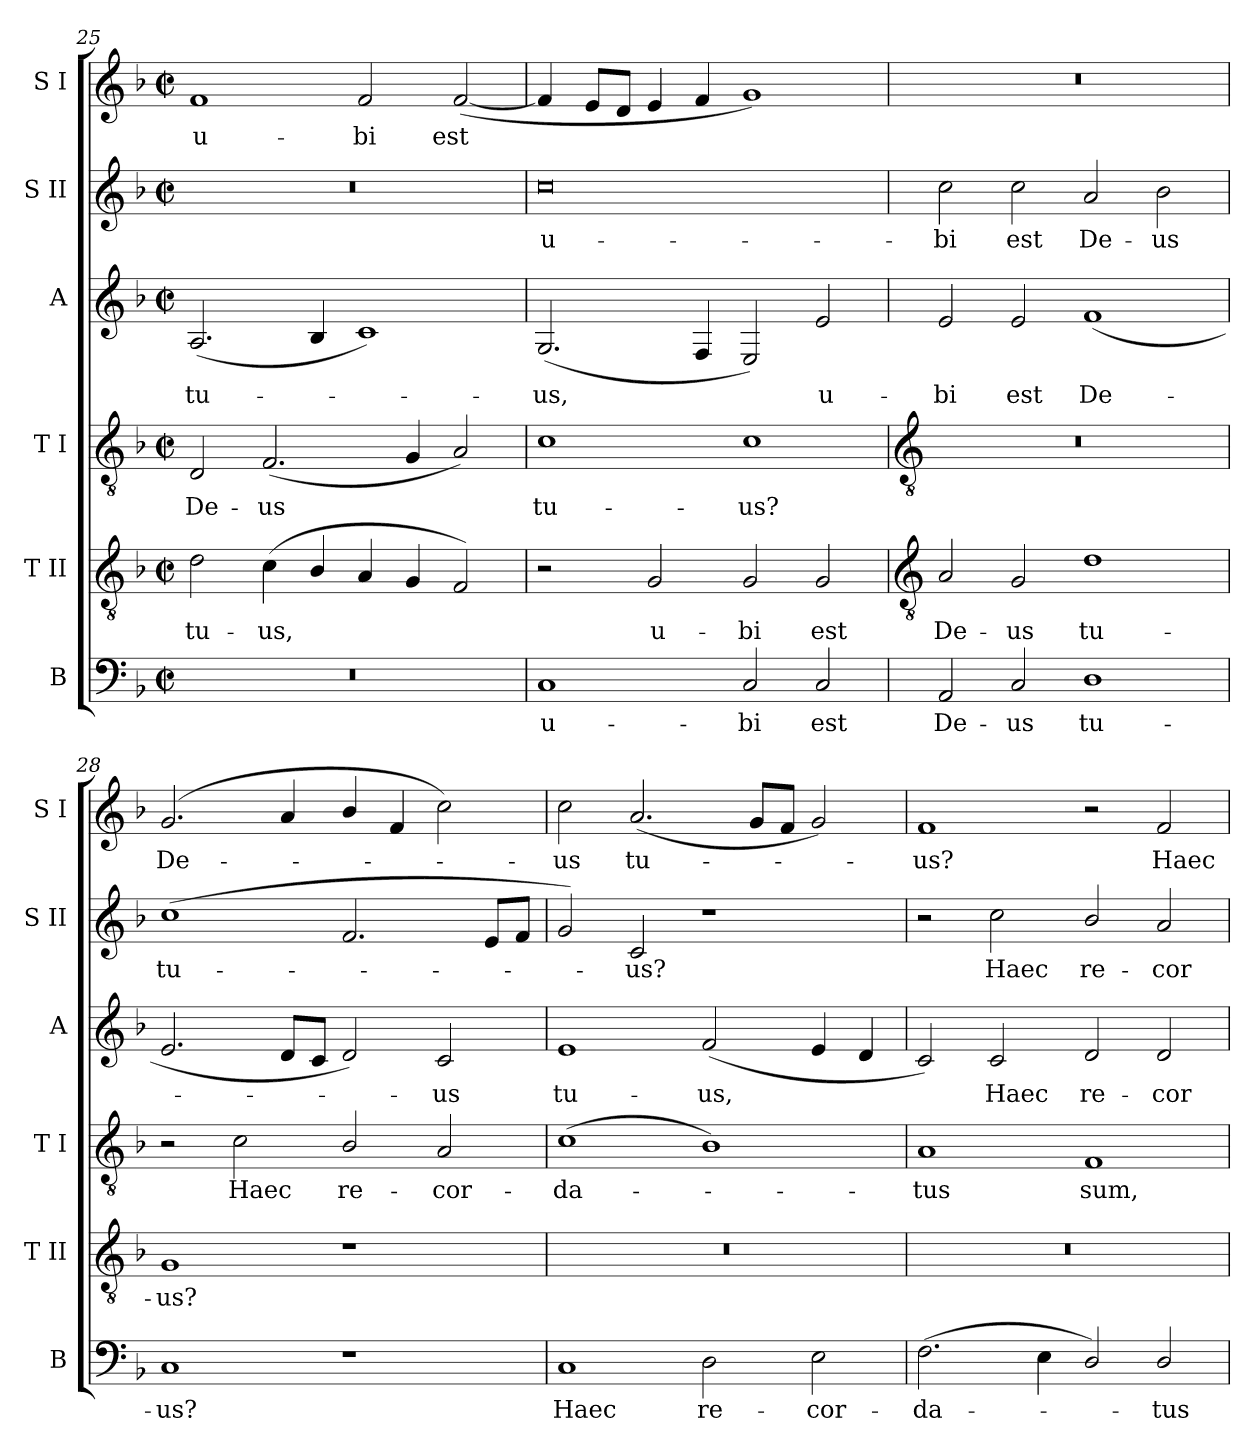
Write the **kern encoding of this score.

**kern	**text	**kern	**text	**kern	**text	**kern	**text	**kern	**text	**kern	**text
*part6	*part6	*part5	*part5	*part4	*part4	*part3	*part3	*part2	*part2	*part1	*part1
*staff6	*staff6	*staff5	*staff5	*staff4	*staff4	*staff3	*staff3	*staff2	*staff2	*staff1	*staff1
*I"B	*	*I"T II	*	*I"T I	*	*I"A	*	*I"S II	*	*I"S I	*
*I'B	*	*I'T II	*	*I'T I	*	*I'A	*	*I'S II	*	*I'S I	*
*clefF4	*	*clefGv2	*	*clefGv2	*	*clefG2	*	*clefG2	*	*clefG2	*
*k[b-]	*	*k[b-]	*	*k[b-]	*	*k[b-]	*	*k[b-]	*	*k[b-]	*
*F:	*	*F:	*	*F:	*	*F:	*	*F:	*	*F:	*
*M4/2	*	*M4/2	*	*M4/2	*	*M4/2	*	*M4/2	*	*M4/2	*
*met(c|)	*	*met(c|)	*	*met(c|)	*	*met(c|)	*	*met(c|)	*	*met(c|)	*
=25	=25	=25	=25	=25	=25	=25	=25	=25	=25	=25	=25
!	!	!	!LO:LY:b	!	!LO:LY:b	!	!LO:LY:b	!	!	!	!LO:LY:b
0r	.	2d	tu-	2D	De-	(<2.A	tu-	0r	.	1f	u-
!	!	!	!LO:LY:b	!	!LO:LY:b	!	!	!	!	!	!
.	.	(<4c	-us,	(<2.F	-us	.	.	.	.	.	.
.	.	4B-/	.	.	.	4B-	.	.	.	.	.
!	!	!	!	!	!	!	!	!	!	!	!LO:LY:b
.	.	4A	.	.	.	1c)	.	.	.	2f	-bi
.	.	4G	.	4G	.	.	.	.	.	.	.
!	!	!	!	!	!	!	!	!	!	!	!LO:LY:b
.	.	2F)	.	2A)	.	.	.	.	.	(<[2f	est
=26	=26	=26	=26	=26	=26	=26	=26	=26	=26	=26	=26
!	!LO:LY:b	!	!	!	!LO:LY:b	!	!LO:LY:b	!	!LO:LY:b	!	!
1C	u-	2r	.	1c	tu-	(<2.G	us,	0cc	u-	4f]	.
.	.	.	.	.	.	.	.	.	.	8eL	.
.	.	.	.	.	.	.	.	.	.	8dJ	.
!	!	!	!LO:LY:b	!	!	!	!	!	!	!	!
.	.	2G	u-	.	.	.	.	.	.	4e	.
.	.	.	.	.	.	4F	.	.	.	4f	.
!	!LO:LY:b	!	!LO:LY:b	!	!LO:LY:b	!	!	!	!	!	!
2C	-bi	2G	-bi	1c	-us?	2E)	.	.	.	1g)	.
!	!LO:LY:b	!	!LO:LY:b	!	!	!	!LO:LY:b	!	!	!	!
2C	est	2G	est	.	.	2e	u-	.	.	.	.
!!LO:LB:g=z
=27	=27	=27	=27	=27	=27	=27	=27	=27	=27	=27	=27
*	*	*clefGv2	*	*clefGv2	*	*	*	*	*	*	*
!	!LO:LY:b	!	!LO:LY:b	!	!	!	!LO:LY:b	!	!LO:LY:b	!	!
2AA	De-	2A	De-	0r	.	2e	-bi	2cc	-bi	0r	.
!	!LO:LY:b	!	!LO:LY:b	!	!	!	!LO:LY:b	!	!LO:LY:b	!	!
2C	-us	2G	-us	.	.	2e	est	2cc	est	.	.
!	!LO:LY:b	!	!LO:LY:b	!	!	!	!LO:LY:b	!	!LO:LY:b	!	!
1D	tu-	1d	tu-	.	.	(<1f	De-	2a	De-	.	.
!	!	!	!	!	!	!	!	!	!LO:LY:b	!	!
.	.	.	.	.	.	.	.	2b-	-us	.	.
=28	=28	=28	=28	=28	=28	=28	=28	=28	=28	=28	=28
!	!LO:LY:b	!	!LO:LY:b	!	!	!	!	!	!LO:LY:b	!	!LO:LY:b
1C	-us?	1G	-us?	2r	.	2.e	.	(<1cc	tu-	(<2.g	De-
!	!	!	!	!	!LO:LY:b	!	!	!	!	!	!
.	.	.	.	2c	Haec	.	.	.	.	.	.
.	.	.	.	.	.	8dL	.	.	.	4a	.
.	.	.	.	.	.	8cJ	.	.	.	.	.
!	!	!	!	!	!LO:LY:b	!	!	!	!	!	!
1r	.	1r	.	2B-/	re-	2d)	.	2.f	.	4b-/	.
.	.	.	.	.	.	.	.	.	.	4f	.
!	!	!	!	!	!LO:LY:b	!	!LO:LY:b	!	!	!	!
.	.	.	.	2A	-cor-	2c	us	.	.	2cc)	.
.	.	.	.	.	.	.	.	8eL	.	.	.
.	.	.	.	.	.	.	.	8fJ	.	.	.
=29	=29	=29	=29	=29	=29	=29	=29	=29	=29	=29	=29
!	!LO:LY:b	!	!	!	!LO:LY:b	!	!LO:LY:b	!	!	!	!LO:LY:b
1C	Haec	0r	.	(>1c	-da-	1e	tu-	2g)	.	2cc	us
!	!	!	!	!	!	!	!	!	!LO:LY:b	!	!LO:LY:b
.	.	.	.	.	.	.	.	2c	us?	(<2.a	tu-
!	!LO:LY:b	!	!	!	!	!	!LO:LY:b	!	!	!	!
2D	re-	.	.	1B-)	.	(<2f	-us,	1r	.	.	.
.	.	.	.	.	.	.	.	.	.	8gL	.
.	.	.	.	.	.	.	.	.	.	8fJ	.
!	!LO:LY:b	!	!	!	!	!	!	!	!	!	!
2E	-cor-	.	.	.	.	4e	.	.	.	2g)	.
.	.	.	.	.	.	4d	.	.	.	.	.
=30	=30	=30	=30	=30	=30	=30	=30	=30	=30	=30	=30
!	!LO:LY:b	!	!	!	!LO:LY:b	!	!	!	!	!	!LO:LY:b
(>2.F	-da-	0r	.	1A	tus	2c)	.	2r	.	1f	us?
!	!	!	!	!	!	!	!LO:LY:b	!	!LO:LY:b	!	!
.	.	.	.	.	.	2c	Haec	2cc	Haec	.	.
4E	.	.	.	.	.	.	.	.	.	.	.
!	!	!	!	!	!LO:LY:b	!	!LO:LY:b	!	!LO:LY:b	!	!
2D/)	.	.	.	1F	sum,	2d	re-	2b-/	re-	2r	.
!	!LO:LY:b	!	!	!	!	!	!LO:LY:b	!	!LO:LY:b	!	!LO:LY:b
2D/	tus	.	.	.	.	2d	-cor-	2a	-cor-	2f	Haec
=	=	=	=	=	=	=	=	=	=	=	=
*-	*-	*-	*-	*-	*-	*-	*-	*-	*-	*-	*-
